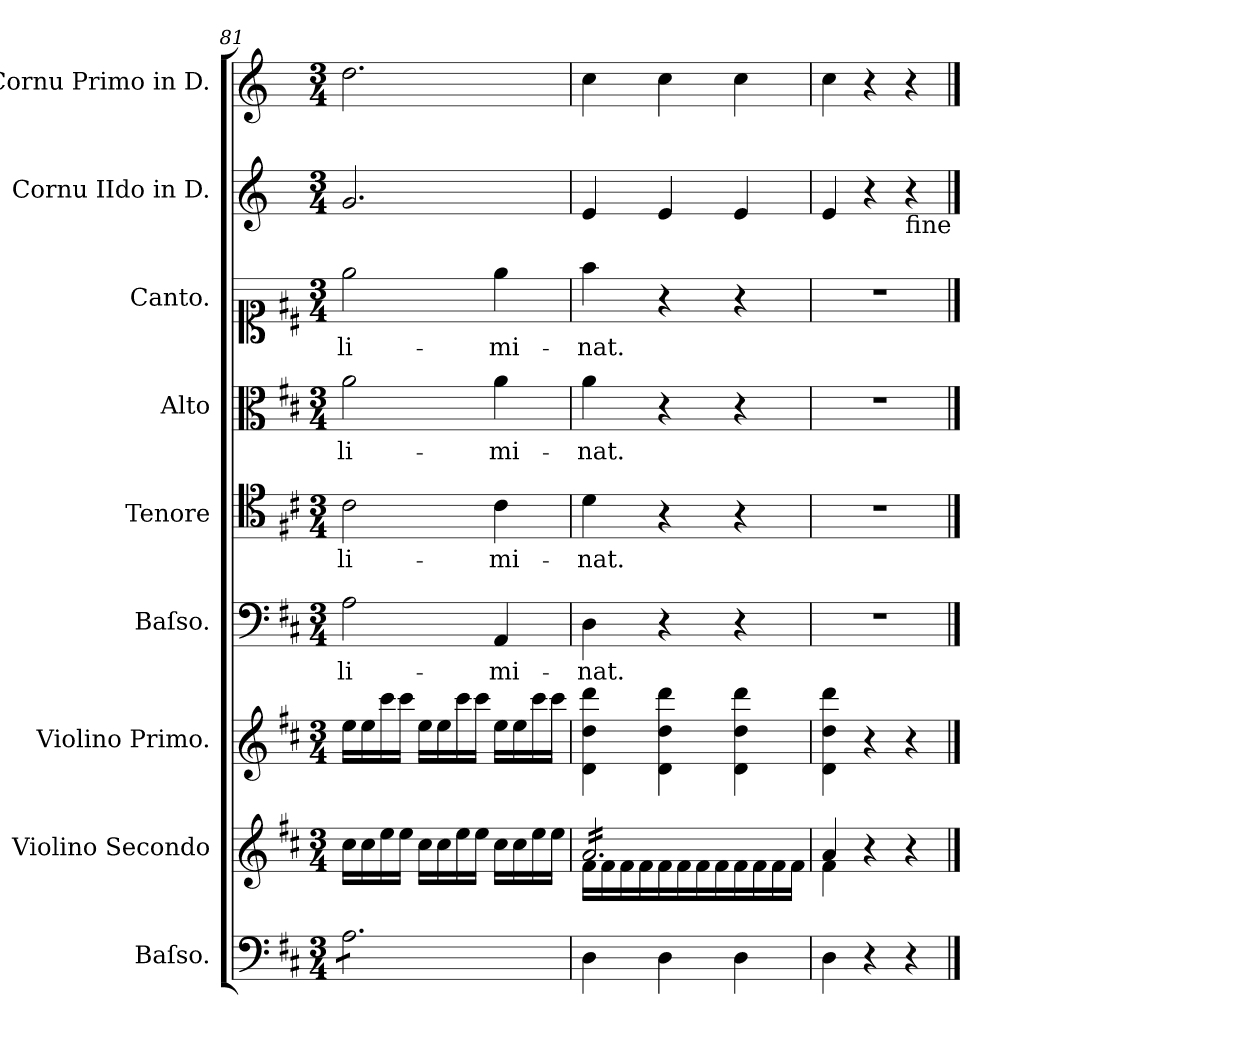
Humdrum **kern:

**kern	**kern	**kern	**kern	**text	**kern	**text	**kern	**text	**kern	**text	**kern	**kern
*part9	*part8	*part7	*part6	*part6	*part5	*part5	*part4	*part4	*part3	*part3	*part2	*part1
*staff9	*staff8	*staff7	*staff6	*staff6	*staff5	*staff5	*staff4	*staff4	*staff3	*staff3	*staff2	*staff1
*I"Baſso.	*I"Violino Secondo	*I"Violino Primo.	*I"Baſso.	*	*I"Tenore	*	*I"Alto	*	*I"Canto.	*	*I"Cornu IIdo in D.	*I"Cornu Primo in D.
*I'Bc	*I'Vn II	*I'Vn I	*I'B	*	*I'T	*	*I'A	*	*I'C	*	*I'Cor II	*I'Cor I
*clefF4	*clefG2	*clefG2	*clefF4	*	*clefC4	*	*clefC3	*	*clefC1	*	*clefG2	*clefG2
*	*	*	*	*	*	*	*	*	*	*	*ITrd-1c-2	*ITrd-1c-2
*k[f#c#]	*k[f#c#]	*k[f#c#]	*k[f#c#]	*	*k[f#c#]	*	*k[f#c#]	*	*k[f#c#]	*	*k[f#c#]	*k[f#c#]
*M3/4	*M3/4	*M3/4	*M3/4	*	*M3/4	*	*M3/4	*	*M3/4	*	*M3/4	*M3/4
=81	=81	=81	=81	=81	=81	=81	=81	=81	=81	=81	=81	=81
*tremolo	*	*	*	*	*	*	*	*	*	*	*	*
8A\L	16cc#\LL	16ee\LL	2A\	-li-	2c#\	-li-	2a\	-li-	2ee\	-li-	2.a/	2.ee\
.	16cc#\	16ee\	.	.	.	.	.	.	.	.	.	.
8A\	16ee\	16ccc#\	.	.	.	.	.	.	.	.	.	.
.	16ee\JJ	16ccc#\JJ	.	.	.	.	.	.	.	.	.	.
8A\	16cc#\LL	16ee\LL	.	.	.	.	.	.	.	.	.	.
.	16cc#\	16ee\	.	.	.	.	.	.	.	.	.	.
8A\	16ee\	16ccc#\	.	.	.	.	.	.	.	.	.	.
.	16ee\JJ	16ccc#\JJ	.	.	.	.	.	.	.	.	.	.
8A\	16cc#\LL	16ee\LL	4AA/	-mi-	4c#\	-mi-	4a\	-mi-	4ee\	-mi-	.	.
.	16cc#\	16ee\	.	.	.	.	.	.	.	.	.	.
8A\J	16ee\	16ccc#\	.	.	.	.	.	.	.	.	.	.
*Xtremolo	*	*	*	*	*	*	*	*	*	*	*	*
.	16ee\JJ	16ccc#\JJ	.	.	.	.	.	.	.	.	.	.
=82	=82	=82	=82	=82	=82	=82	=82	=82	=82	=82	=82	=82
*	*^	*	*	*	*	*	*	*	*	*	*	*
*	*tremolo	*	*	*	*	*	*	*	*	*	*	*	*
4D\	16a/LL	16f#\LL	4d\ 4dd\ 4ddd\	4D\	-nat.	4d\	-nat.	4a\	-nat.	4ff#\	-nat.	4f#/	4dd\
.	16a/	16f#\	.	.	.	.	.	.	.	.	.	.	.
.	16a/	16f#\	.	.	.	.	.	.	.	.	.	.	.
.	16a/	16f#\	.	.	.	.	.	.	.	.	.	.	.
4D\	16a/	16f#\	4d\ 4dd\ 4ddd\	4r	.	4r	.	4r	.	4r	.	4f#/	4dd\
.	16a/	16f#\	.	.	.	.	.	.	.	.	.	.	.
.	16a/	16f#\	.	.	.	.	.	.	.	.	.	.	.
.	16a/	16f#\	.	.	.	.	.	.	.	.	.	.	.
4D\	16a/	16f#\	4d\ 4dd\ 4ddd\	4r	.	4r	.	4r	.	4r	.	4f#/	4dd\
.	16a/	16f#\	.	.	.	.	.	.	.	.	.	.	.
.	16a/	16f#\	.	.	.	.	.	.	.	.	.	.	.
.	16a/JJ	16f#\JJ	.	.	.	.	.	.	.	.	.	.	.
*	*Xtremolo	*	*	*	*	*	*	*	*	*	*	*	*
=83	=83	=83	=83	=83	=83	=83	=83	=83	=83	=83	=83	=83	=83
4D\	4a/	4f#\	4d\ 4dd\ 4ddd\	2.r	.	2.r	.	2.r	.	2.r	.	4f#/	4dd\
4r	4r	4ryy	4r	.	.	.	.	.	.	.	.	4r	4r
!	!	!	!	!	!	!	!	!	!	!	!	!LO:TX:b:t=fine	!
4r	4r	4ryy	4r	.	.	.	.	.	.	.	.	4r	4r
*	*v	*v	*	*	*	*	*	*	*	*	*	*	*
==	==	==	==	==	==	==	==	==	==	==	==	==
*-	*-	*-	*-	*-	*-	*-	*-	*-	*-	*-	*-	*-
